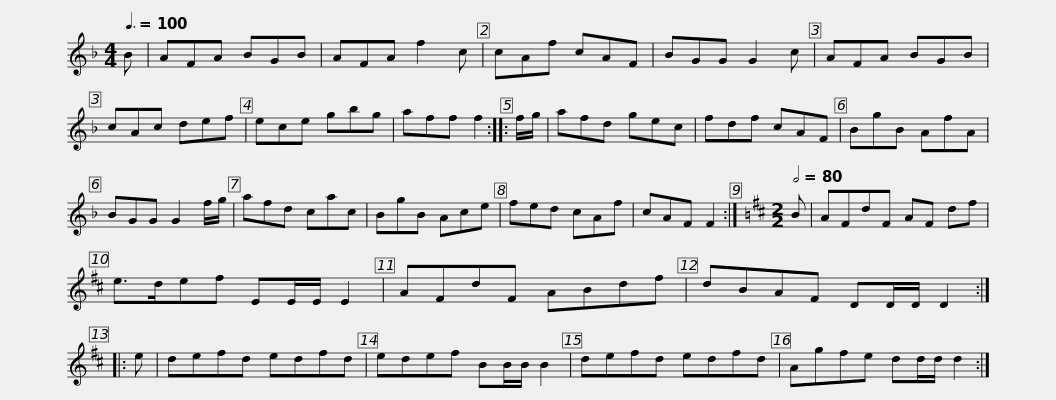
X:1
L:1/8
Q:3/8=100
M:4/4
I:linebreak $
K:F
V:1 treble
V:1
 B | AFA BGB | AFA f2 c | cAf cAF | BGG G2 c | %5
 AFA BGB | cAc def | ece gbg |$ aff f2 :: f/g/ | %10
 afd gec | fdf cAF | BgB AfA | BGG G2 f/g/ | afd cac | %15
 BgB Ace |$ fed cAf | cAF F2 :|[K:D][M:2/2][Q:1/2=80] B | AFdF AF df | %20
 e>def EE/E/ E2 | AFdF ABdf |$ dBAF DD/D/ D2 :: e | defd edfd | %25
 edef BB/B/ B2 | defd edfd | Agfe dd/d/ d2 :| %28
